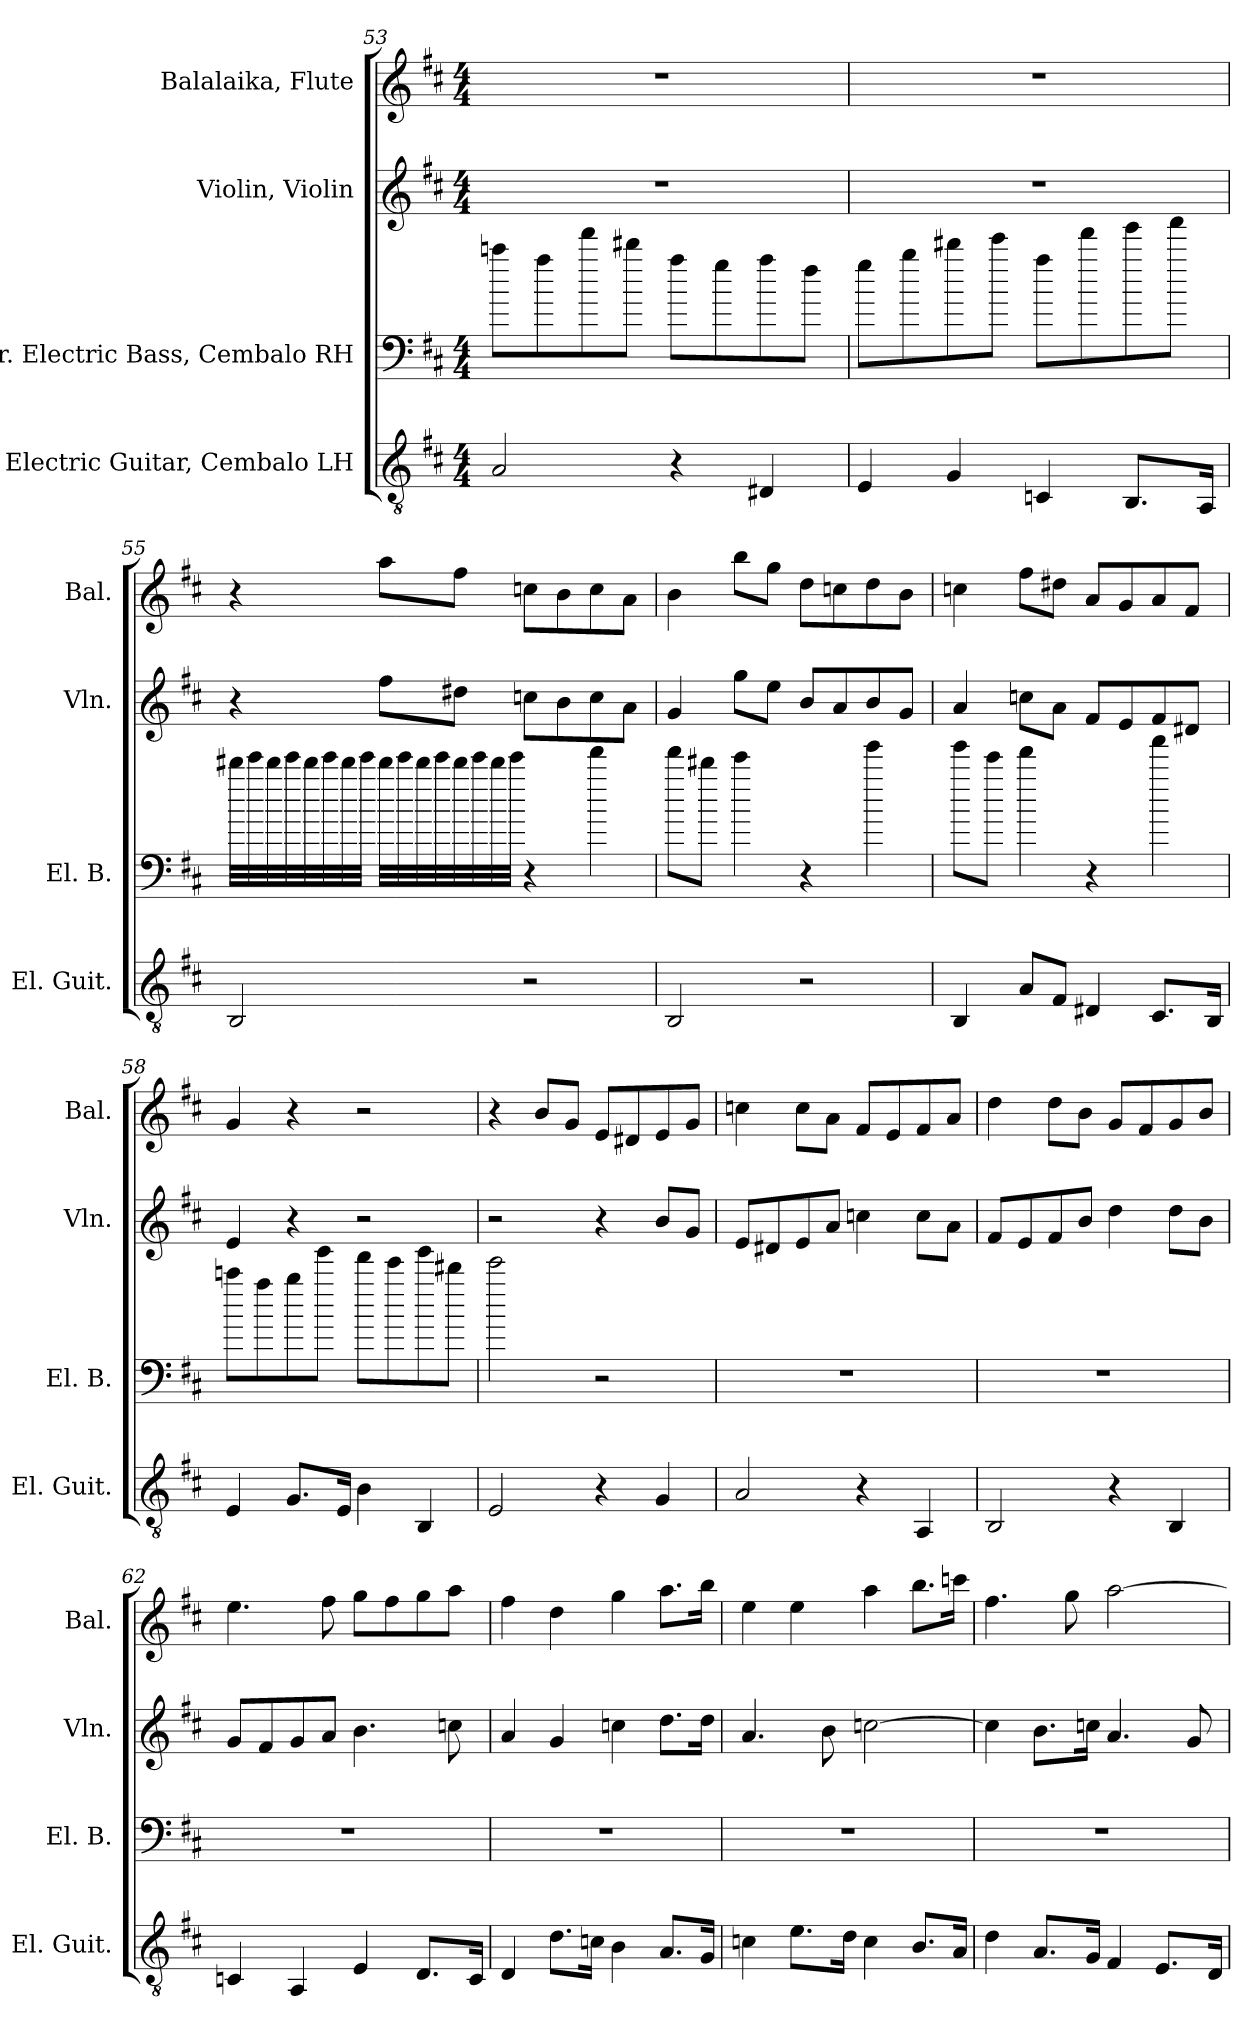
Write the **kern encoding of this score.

**kern	**kern	**kern	**kern
*part4	*part3	*part2	*part1
*staff4	*staff3	*staff2	*staff1
*I"Electric Guitar, Cembalo LH	*I"6-str. Electric Bass, Cembalo RH	*I"Violin, Violin	*I"Balalaika, Flute
*I'El. Guit.	*I'El. B.	*I'Vln.	*I'Bal.
*clefGv2	*clefF4	*clefG2	*clefG2
*	*ITrd7c12	*	*
*k[f#c#]	*k[f#c#]	*k[f#c#]	*k[f#c#]
*M4/4	*M4/4	*M4/4	*M4/4
=53	=53	=53	=53
2A/	8ccn\L	1r	1r
.	8a\	.	.
.	8ff#\	.	.
.	8dd#X\J	.	.
4r	8a\L	.	.
.	8g\	.	.
4D#X/	8a\	.	.
.	8f#\J	.	.
=54	=54	=54	=54
4E/	8g\L	1r	1r
.	8b\	.	.
4G/	8dd#X\	.	.
.	8ee\J	.	.
4Cn/	8a\L	.	.
.	8ff#\	.	.
8.BB/L	8gg\	.	.
.	8aa\J	.	.
16AA/Jk	.	.	.
!!LO:PB:g=z
=55	=55	=55	=55
2BB/	32dd#X\LLL	4r	4r
.	32ee\	.	.
.	32dd#\	.	.
.	32ee\	.	.
.	32dd#\	.	.
.	32ee\	.	.
.	32dd#\	.	.
.	32ee\JJJ	.	.
.	32dd#\LLL	8ff#\L	8aa\L
.	32ee\	.	.
.	32dd#\	.	.
.	32ee\	.	.
.	32dd#\	8dd#X\J	8ff#\J
.	32ee\	.	.
.	32dd#\	.	.
.	32ee\JJJ	.	.
2r	4r	8ccn\L	8ccn\L
.	.	8b\	8b\
.	4ff#\	8cc\	8cc\
.	.	8a\J	8a\J
=56	=56	=56	=56
2BB/	8ff#\L	4g/	4b\
.	8dd#X\J	.	.
.	4ee\	8gg\L	8bb\L
.	.	8ee\J	8gg\J
2r	4r	8b/L	8dd\L
.	.	8a/	8ccn\
.	4gg\	8b/	8dd\
.	.	8g/J	8b\J
!!LO:LB:g=z
=57	=57	=57	=57
4BB/	8gg\L	4a/	4ccn\
.	8ee\J	.	.
8A/L	4ff#\	8ccn\L	8ff#\L
8F#/J	.	8a\J	8dd#X\J
4D#X/	4r	8f#/L	8a/L
.	.	8e/	8g/
8.C#/L	4aa\	8f#/	8a/
.	.	8d#X/J	8f#/J
16BB/Jk	.	.	.
=58	=58	=58	=58
4E/	8ccn\L	4e/	4g/
.	8a\	.	.
8.G/L	8b\	4r	4r
.	8gg\J	.	.
16E/Jk	.	.	.
4B\	8ff#\L	2r	2r
.	8ee\	.	.
4BB/	8gg\	.	.
.	8dd#X\J	.	.
=59	=59	=59	=59
2E/	2ee\	2r	4r
.	.	.	8b/L
.	.	.	8g/J
4r	2r	4r	8e/L
.	.	.	8d#X/
4G/	.	8b/L	8e/
.	.	8g/J	8g/J
!!LO:LB:g=z
=60	=60	=60	=60
2A/	1r	8e/L	4ccn\
.	.	8d#X/	.
.	.	8e/	8cc\L
.	.	8a/J	8a\J
4r	.	4ccn\	8f#/L
.	.	.	8e/
4AA/	.	8cc\L	8f#/
.	.	8a\J	8a/J
=61	=61	=61	=61
2BB/	1r	8f#/L	4dd\
.	.	8e/	.
.	.	8f#/	8dd\L
.	.	8b/J	8b\J
4r	.	4dd\	8g/L
.	.	.	8f#/
4BB/	.	8dd\L	8g/
.	.	8b\J	8b/J
=62	=62	=62	=62
4Cn/	1r	8g/L	4.ee\
.	.	8f#/	.
4AA/	.	8g/	.
.	.	8a/J	8ff#\
4E/	.	4.b\	8gg\L
.	.	.	8ff#\
8.D/L	.	.	8gg\
.	.	8ccn\	8aa\J
16C/Jk	.	.	.
=63	=63	=63	=63
4D/	1r	4a/	4ff#\
8.d\L	.	4g/	4dd\
16cn\Jk	.	.	.
4B\	.	4ccn\	4gg\
8.A/L	.	8.dd\L	8.aa\L
16G/Jk	.	16dd\Jk	16bb\Jk
!!LO:PB:g=z
=64	=64	=64	=64
4cn\	1r	4.a/	4ee\
8.e\L	.	.	4ee\
.	.	8b\	.
16d\Jk	.	.	.
4c\	.	[2ccn\	4aa\
8.B/L	.	.	8.bb\L
16A/Jk	.	.	16cccn\Jk
=65	=65	=65	=65
4d\	1r	4cc\]	4.ff#\
8.A/L	.	8.b\L	.
.	.	.	8gg\
16G/Jk	.	16ccn\Jk	.
4F#/	.	4.a/	[2aa\
8.E/L	.	.	.
.	.	8g/	.
16D/Jk	.	.	.
=	=	=	=
*-	*-	*-	*-
